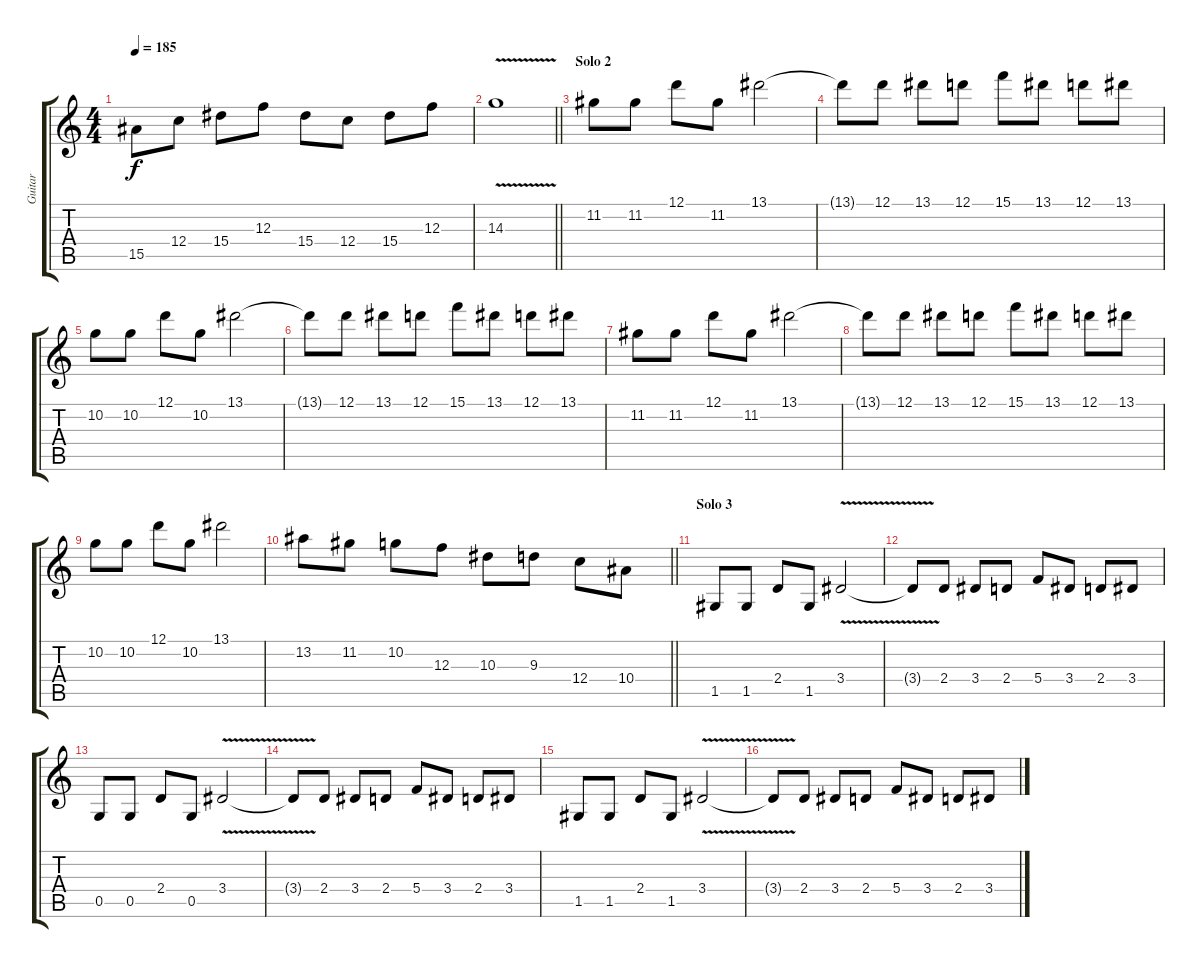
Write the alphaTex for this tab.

\track ("Guitar" "Guitar") {instrument acousticguitarsteel}
\staff {score tabs}
\tuning (D4 A3 F3 C3 G2 C2) {hide}
\ts (4 4)
\tempo 185
\clef g2
\ks c
15.5.8{dy f} 12.4.8 15.4.8 12.3.8 15.4.8 12.4.8 15.4.8 12.3.8 |
\barLineRight lightlight
14.3{v}.1 |
\section ("" "Solo 2")
11.2.8 11.2.8 12.1.8 11.2.8 13.1.2 |
13.1{t}.8 12.1.8 13.1.8 12.1.8 15.1.8 13.1.8 12.1.8 13.1.8 |
10.2.8 10.2.8 12.1.8 10.2.8 13.1.2 |
13.1{t}.8 12.1.8 13.1.8 12.1.8 15.1.8 13.1.8 12.1.8 13.1.8 |
11.2.8 11.2.8 12.1.8 11.2.8 13.1.2 |
13.1{t}.8 12.1.8 13.1.8 12.1.8 15.1.8 13.1.8 12.1.8 13.1.8 |
10.2.8 10.2.8 12.1.8 10.2.8 13.1.2 |
\barLineRight lightlight
13.2.8 11.2.8 10.2.8 12.3.8 10.3.8 9.3.8 12.4.8 10.4.8 |
\section ("" "Solo 3")
1.5.8 1.5.8 2.4.8 1.5.8 3.4{v}.2 |
3.4{t}.8 2.4.8 3.4.8 2.4.8 5.4.8 3.4.8 2.4.8 3.4.8 |
0.5.8 0.5.8 2.4.8 0.5.8 3.4{v}.2 |
3.4{t}.8 2.4.8 3.4.8 2.4.8 5.4.8 3.4.8 2.4.8 3.4.8 |
1.5.8 1.5.8 2.4.8 1.5.8 3.4{v}.2 |
3.4{t}.8 2.4.8 3.4.8 2.4.8 5.4.8 3.4.8 2.4.8 3.4.8
